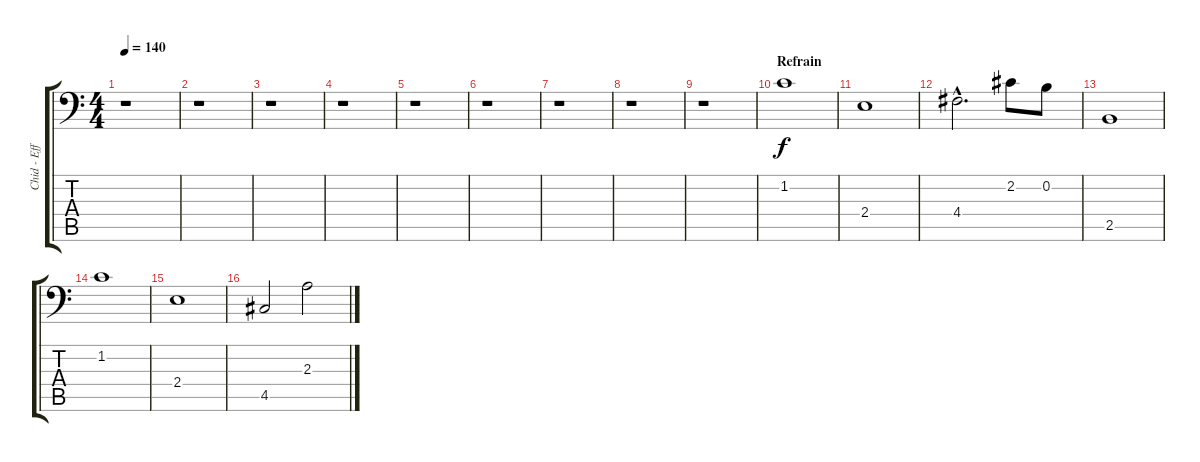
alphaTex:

\track ("Chid - Effets-sons" "Chid - Eff") {instrument contrabass}
\staff {score tabs}
\tuning (E3 B2 G2 D2 A1 E1) {hide}
\ts (4 4)
\tempo 140
\clef f4
\ks c
r.1{dy f} |
r.1 |
r.1 |
r.1 |
r.1 |
r.1 |
r.1 |
r.1 |
r.1 |
\section ("" "Refrain")
1.2.1 |
2.4.1 |
4.4{hac}.2{d} 2.2.8 0.2.8 |
2.5.1 |
1.2.1 |
2.4.1 |
4.5.2 2.3.2
